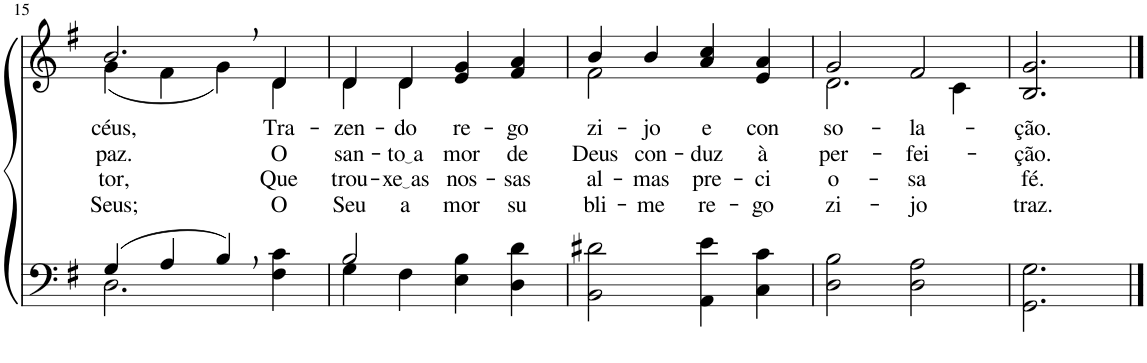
**kern	**kern	**text	**text	**text	**text
*part2	*part1	*part1	*part1	*part1	*part1
*staff2	*staff1	*staff1	*staff1	*staff1	*staff1
*I"Parte III e IV	*I"Parte I e II	*	*	*	*
!!LO:PB:g=z
*clefF4	*clefG2	*	*	*	*
*Trd1c2	*Trd1c2	*	*	*	*
*k[f#]	*k[f#]	*	*	*	*
*M4/4	*M4/4	*	*	*	*
=15	=15	=15	=15	=15	=15
*^	*^	*	*	*	*
!	!	!	!	!LO:LY:b	!LO:LY:b	!LO:LY:b	!LO:LY:b
4G/	2.D\	2.b,/	(4g\	céus,	paz.	-tor,	Seus;
4A/	.	.	4f#\	.	.	.	.
4B,/	.	.	4g\)	.	.	.	.
!	!	!	!	!LO:LY:b	!LO:LY:b	!LO:LY:b	!LO:LY:b
4ryy	4F#\ 4c\	4d/	4d\	Tra-	O	Que	O
=16	=16	=16	=16	=16	=16	=16	=16
!	!	!	!	!LO:LY:b	!LO:LY:b	!LO:LY:b	!LO:LY:b
2B/	4G\	4d/	4d\	-zen-	san-	trou-	Seu
!	!	!	!	!LO:LY:b	!LO:LY:b	!LO:LY:b	!LO:LY:b
.	4F#\	4d/	4d\	-do	to a	xe as	a-
!	!	!	!	!LO:LY:b	!LO:LY:b	!LO:LY:b	!LO:LY:b
2ryy	4E\ 4B\	4e/ 4g/	2ryy	re-	-mor	nos-	-mor
!	!	!	!	!LO:LY:b	!LO:LY:b	!LO:LY:b	!LO:LY:b
.	4D\ 4d\	4f#/ 4a/	.	-go-	de	-sas	su-
=17	=17	=17	=17	=17	=17	=17	=17
!	!	!	!	!LO:LY:b	!LO:LY:b	!LO:LY:b	!LO:LY:b
*v	*v	*	*	*	*	*	*
2BB\ 2d#X\	4b/	2f#\	-zi-	Deus	al-	-bli-
!	!	!	!LO:LY:b	!LO:LY:b	!LO:LY:b	!LO:LY:b
.	4b/	.	-jo	con-	-mas	-me
!	!	!	!LO:LY:b	!LO:LY:b	!LO:LY:b	!LO:LY:b
4AA\ 4e\	4a/ 4cc/	2ryy	e	-duz	pre-	re-
!	!	!	!LO:LY:b	!LO:LY:b	!LO:LY:b	!LO:LY:b
4C\ 4c\	4e/ 4a/	.	con-	à	-ci-	-go-
=18	=18	=18	=18	=18	=18	=18
!	!	!	!LO:LY:b	!LO:LY:b	!LO:LY:b	!LO:LY:b
2D\ 2B\	2g/	2.d\	-so-	per-	-o-	-zi-
!	!	!	!LO:LY:b	!LO:LY:b	!LO:LY:b	!LO:LY:b
2D\ 2A\	2f#/	.	-la-	-fei-	-sa	-jo
.	.	4c\	.	.	.	.
=19	=19	=19	=19	=19	=19	=19
!	!	!	!LO:LY:b	!LO:LY:b	!LO:LY:b	!LO:LY:b
*	*v	*v	*	*	*	*
2.GG\ 2.G\	2.B/ 2.g/	-ção.	-ção.	fé.	traz.
==	==	==	==	==	==
*-	*-	*-	*-	*-	*-
